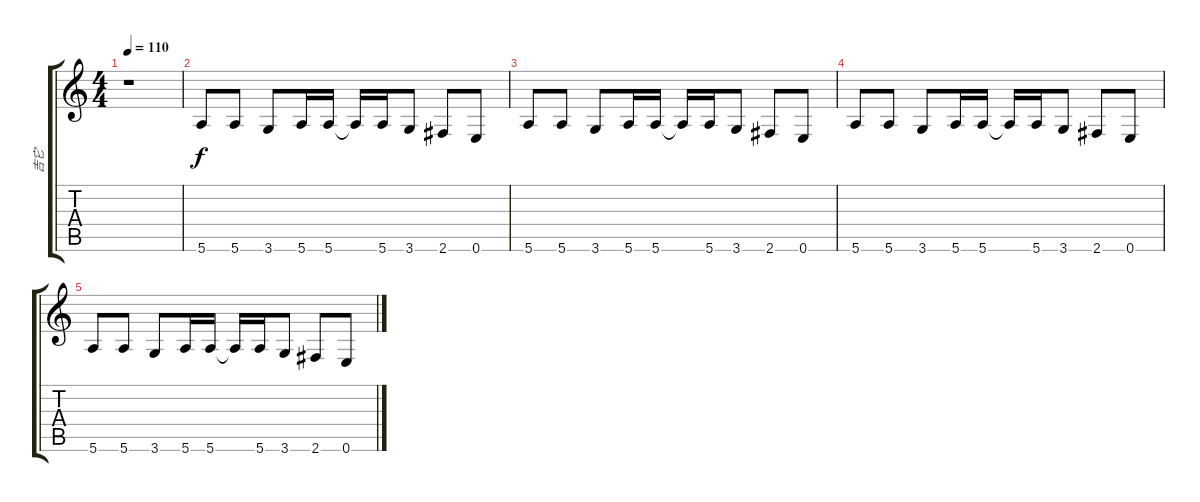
\track ("吉它" "吉它") {instrument distortionguitar}
\staff {score tabs}
\tuning (E4 B3 G3 D3 A2 E2) {hide}
\ts (4 4)
\tempo 110
\clef g2
\ks c
r.1{dy f instrument distortionguitar} |
5.6.8 5.6.8 3.6.8 5.6.16 5.6.16 5.6{t}.16 5.6.16 3.6.8 2.6.8 0.6.8 |
5.6.8 5.6.8 3.6.8 5.6.16 5.6.16 5.6{t}.16 5.6.16 3.6.8 2.6.8 0.6.8 |
5.6.8 5.6.8 3.6.8 5.6.16 5.6.16 5.6{t}.16 5.6.16 3.6.8 2.6.8 0.6.8 |
5.6.8 5.6.8 3.6.8 5.6.16 5.6.16 5.6{t}.16 5.6.16 3.6.8 2.6.8 0.6.8
